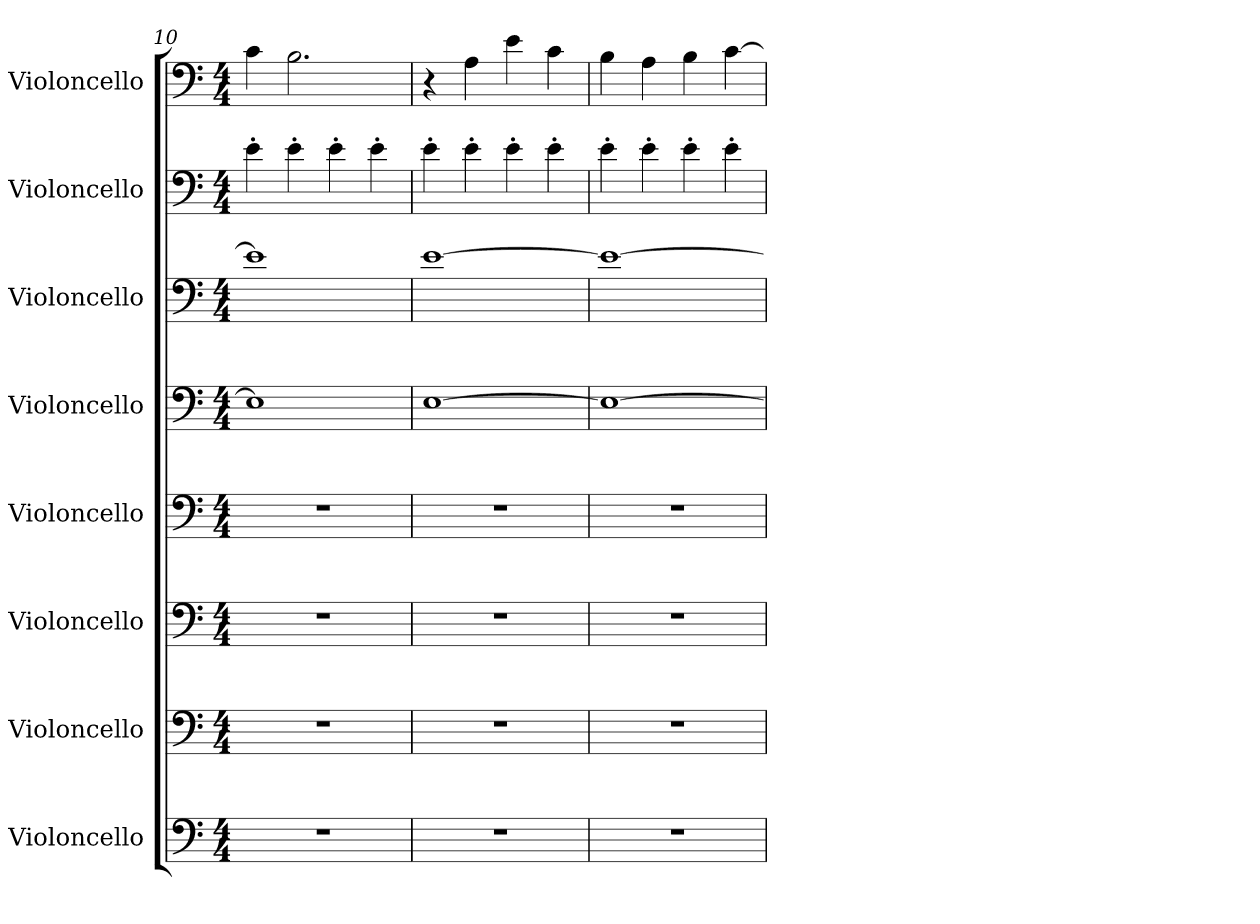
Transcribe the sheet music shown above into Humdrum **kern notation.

**kern	**kern	**kern	**kern	**kern	**kern	**kern	**kern
*part8	*part7	*part6	*part5	*part4	*part3	*part2	*part1
*staff8	*staff7	*staff6	*staff5	*staff4	*staff3	*staff2	*staff1
*I"Violoncello	*I"Violoncello	*I"Violoncello	*I"Violoncello	*I"Violoncello	*I"Violoncello	*I"Violoncello	*I"Violoncello
*I'Vc.	*I'Vc.	*I'Vc.	*I'Vc.	*I'Vc.	*I'Vc.	*I'Vc.	*I'Vc.
*clefF4	*clefF4	*clefF4	*clefF4	*clefF4	*clefF4	*clefF4	*clefF4
*k[]	*k[]	*k[]	*k[]	*k[]	*k[]	*k[]	*k[]
*M4/4	*M4/4	*M4/4	*M4/4	*M4/4	*M4/4	*M4/4	*M4/4
=10	=10	=10	=10	=10	=10	=10	=10
1r	1r	1r	1r	1E]	1e]	4e'\	4c\
.	.	.	.	.	.	4e'\	2.B\
.	.	.	.	.	.	4e'\	.
.	.	.	.	.	.	4e'\	.
=11	=11	=11	=11	=11	=11	=11	=11
1r	1r	1r	1r	[1E	[1e	4e'\	4r
.	.	.	.	.	.	4e'\	4A\
.	.	.	.	.	.	4e'\	4e\
.	.	.	.	.	.	4e'\	4c\
=12	=12	=12	=12	=12	=12	=12	=12
1r	1r	1r	1r	1E_	1e_	4e'\	4B\
.	.	.	.	.	.	4e'\	4A\
.	.	.	.	.	.	4e'\	4B\
.	.	.	.	.	.	4e'\	[4c\
=	=	=	=	=	=	=	=
*-	*-	*-	*-	*-	*-	*-	*-
